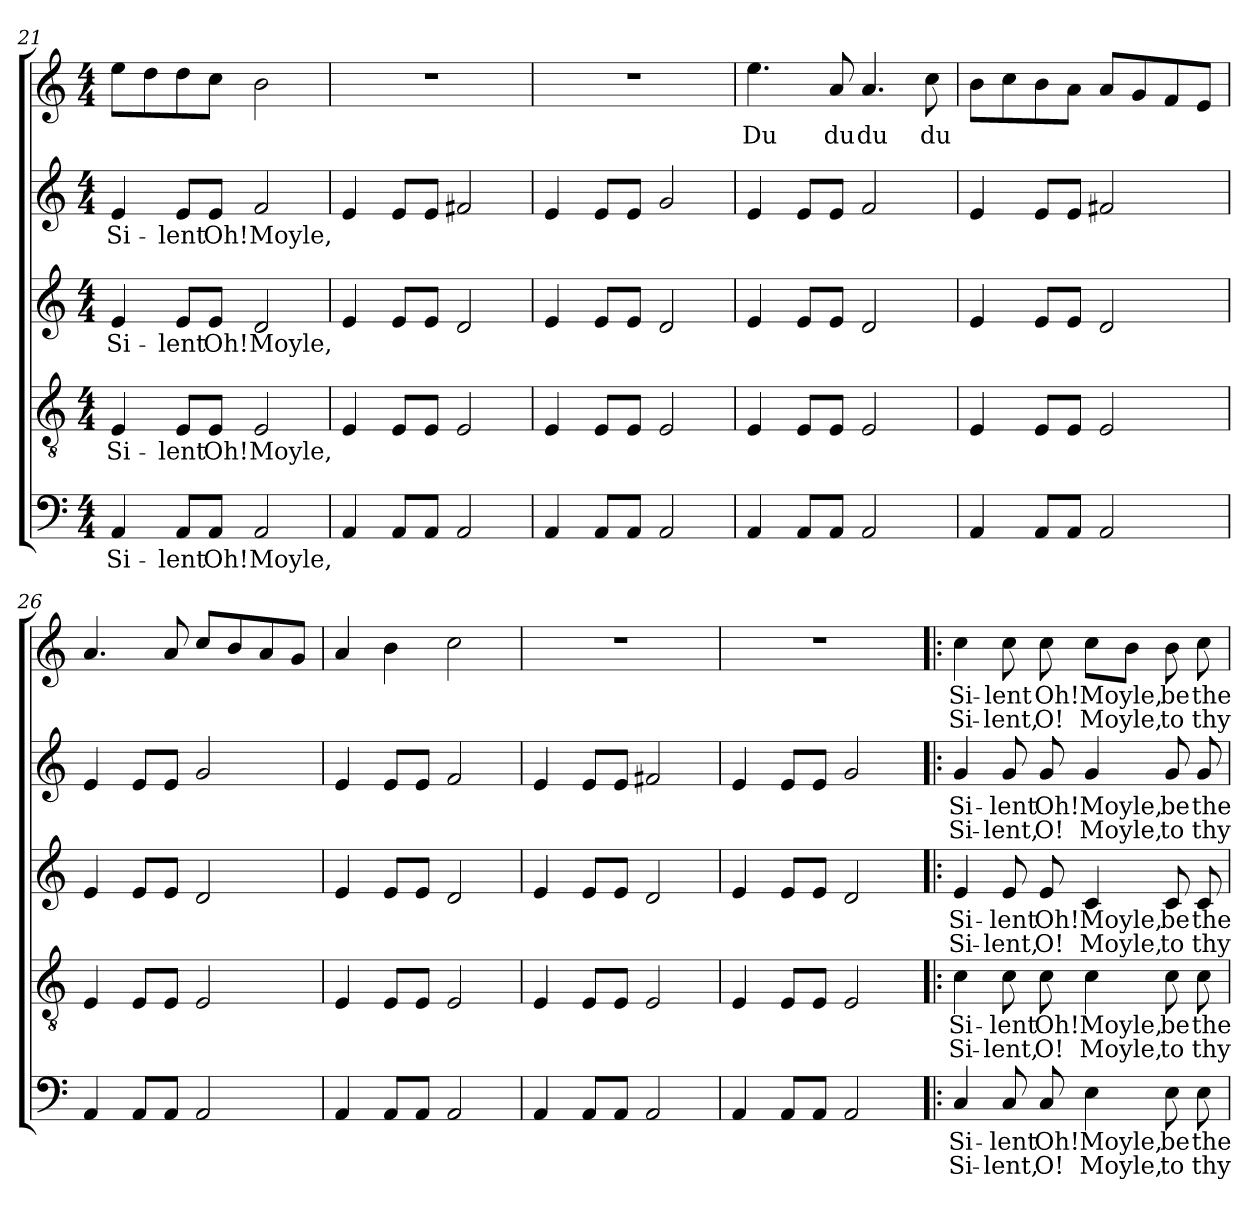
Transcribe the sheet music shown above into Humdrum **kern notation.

**kern	**text	**text	**kern	**text	**text	**kern	**text	**text	**kern	**text	**text	**kern	**text	**text
*part5	*part5	*part5	*part4	*part4	*part4	*part3	*part3	*part3	*part2	*part2	*part2	*part1	*part1	*part1
*staff5	*staff5	*staff5	*staff4	*staff4	*staff4	*staff3	*staff3	*staff3	*staff2	*staff2	*staff2	*staff1	*staff1	*staff1
*clefF4	*	*	*clefGv2	*	*	*clefG2	*	*	*clefG2	*	*	*clefG2	*	*
*k[]	*	*	*k[]	*	*	*k[]	*	*	*k[]	*	*	*k[]	*	*
*C:	*	*	*C:	*	*	*C:	*	*	*C:	*	*	*C:	*	*
*M4/4	*	*	*M4/4	*	*	*M4/4	*	*	*M4/4	*	*	*M4/4	*	*
=21	=21	=21	=21	=21	=21	=21	=21	=21	=21	=21	=21	=21	=21	=21
!	!LO:LY:b	!	!	!LO:LY:b	!	!	!LO:LY:b	!	!	!LO:LY:b	!	!	!	!
4AA/	Si-	.	4E/	Si-	.	4e/	Si-	.	4e/	Si-	.	8ee\L	.	.
.	.	.	.	.	.	.	.	.	.	.	.	8dd\	.	.
!	!LO:LY:b	!	!	!LO:LY:b	!	!	!LO:LY:b	!	!	!LO:LY:b	!	!	!	!
8AA/L	-lent	.	8E/L	-lent	.	8e/L	-lent	.	8e/L	-lent	.	8dd\	.	.
!	!LO:LY:b	!	!	!LO:LY:b	!	!	!LO:LY:b	!	!	!LO:LY:b	!	!	!	!
8AA/J	Oh!	.	8E/J	Oh!	.	8e/J	Oh!	.	8e/J	Oh!	.	8cc\J	.	.
!	!LO:LY:b	!	!	!LO:LY:b	!	!	!LO:LY:b	!	!	!LO:LY:b	!	!	!	!
2AA/	Moyle,	.	2E/	Moyle,	.	2d/	Moyle,	.	2f/	Moyle,	.	2b\	.	.
!!LO:PB:g=z
=22	=22	=22	=22	=22	=22	=22	=22	=22	=22	=22	=22	=22	=22	=22
4AA/	.	.	4E/	.	.	4e/	.	.	4e/	.	.	1r	.	.
8AA/L	.	.	8E/L	.	.	8e/L	.	.	8e/L	.	.	.	.	.
8AA/J	.	.	8E/J	.	.	8e/J	.	.	8e/J	.	.	.	.	.
2AA/	.	.	2E/	.	.	2d/	.	.	2f#X/	.	.	.	.	.
=23	=23	=23	=23	=23	=23	=23	=23	=23	=23	=23	=23	=23	=23	=23
4AA/	.	.	4E/	.	.	4e/	.	.	4e/	.	.	1r	.	.
8AA/L	.	.	8E/L	.	.	8e/L	.	.	8e/L	.	.	.	.	.
8AA/J	.	.	8E/J	.	.	8e/J	.	.	8e/J	.	.	.	.	.
2AA/	.	.	2E/	.	.	2d/	.	.	2g/	.	.	.	.	.
=24	=24	=24	=24	=24	=24	=24	=24	=24	=24	=24	=24	=24	=24	=24
!	!	!	!	!	!	!	!	!	!	!	!	!	!LO:LY:b	!
4AA/	.	.	4E/	.	.	4e/	.	.	4e/	.	.	4.ee\	Du	.
8AA/L	.	.	8E/L	.	.	8e/L	.	.	8e/L	.	.	.	.	.
!	!	!	!	!	!	!	!	!	!	!	!	!	!LO:LY:b	!
8AA/J	.	.	8E/J	.	.	8e/J	.	.	8e/J	.	.	8a/	du	.
!	!	!	!	!	!	!	!	!	!	!	!	!	!LO:LY:b	!
2AA/	.	.	2E/	.	.	2d/	.	.	2f/	.	.	4.a/	du	.
!	!	!	!	!	!	!	!	!	!	!	!	!	!LO:LY:b	!
.	.	.	.	.	.	.	.	.	.	.	.	8cc\	du	.
=25	=25	=25	=25	=25	=25	=25	=25	=25	=25	=25	=25	=25	=25	=25
4AA/	.	.	4E/	.	.	4e/	.	.	4e/	.	.	8b\L	.	.
.	.	.	.	.	.	.	.	.	.	.	.	8cc\	.	.
8AA/L	.	.	8E/L	.	.	8e/L	.	.	8e/L	.	.	8b\	.	.
8AA/J	.	.	8E/J	.	.	8e/J	.	.	8e/J	.	.	8a\J	.	.
2AA/	.	.	2E/	.	.	2d/	.	.	2f#X/	.	.	8a/L	.	.
.	.	.	.	.	.	.	.	.	.	.	.	8g/	.	.
.	.	.	.	.	.	.	.	.	.	.	.	8f/	.	.
.	.	.	.	.	.	.	.	.	.	.	.	8e/J	.	.
=26	=26	=26	=26	=26	=26	=26	=26	=26	=26	=26	=26	=26	=26	=26
4AA/	.	.	4E/	.	.	4e/	.	.	4e/	.	.	4.a/	.	.
8AA/L	.	.	8E/L	.	.	8e/L	.	.	8e/L	.	.	.	.	.
8AA/J	.	.	8E/J	.	.	8e/J	.	.	8e/J	.	.	8a/	.	.
2AA/	.	.	2E/	.	.	2d/	.	.	2g/	.	.	8cc/L	.	.
.	.	.	.	.	.	.	.	.	.	.	.	8b/	.	.
.	.	.	.	.	.	.	.	.	.	.	.	8a/	.	.
.	.	.	.	.	.	.	.	.	.	.	.	8g/J	.	.
=27	=27	=27	=27	=27	=27	=27	=27	=27	=27	=27	=27	=27	=27	=27
4AA/	.	.	4E/	.	.	4e/	.	.	4e/	.	.	4a/	.	.
8AA/L	.	.	8E/L	.	.	8e/L	.	.	8e/L	.	.	4b\	.	.
8AA/J	.	.	8E/J	.	.	8e/J	.	.	8e/J	.	.	.	.	.
2AA/	.	.	2E/	.	.	2d/	.	.	2f/	.	.	2cc\	.	.
!!LO:LB:g=z
=28	=28	=28	=28	=28	=28	=28	=28	=28	=28	=28	=28	=28	=28	=28
4AA/	.	.	4E/	.	.	4e/	.	.	4e/	.	.	1r	.	.
8AA/L	.	.	8E/L	.	.	8e/L	.	.	8e/L	.	.	.	.	.
8AA/J	.	.	8E/J	.	.	8e/J	.	.	8e/J	.	.	.	.	.
2AA/	.	.	2E/	.	.	2d/	.	.	2f#X/	.	.	.	.	.
=29	=29	=29	=29	=29	=29	=29	=29	=29	=29	=29	=29	=29	=29	=29
4AA/	.	.	4E/	.	.	4e/	.	.	4e/	.	.	1r	.	.
8AA/L	.	.	8E/L	.	.	8e/L	.	.	8e/L	.	.	.	.	.
8AA/J	.	.	8E/J	.	.	8e/J	.	.	8e/J	.	.	.	.	.
2AA/	.	.	2E/	.	.	2d/	.	.	2g/	.	.	.	.	.
=30!|:	=30!|:	=30!|:	=30!|:	=30!|:	=30!|:	=30!|:	=30!|:	=30!|:	=30!|:	=30!|:	=30!|:	=30!|:	=30!|:	=30!|:
!	!LO:LY:b	!LO:LY:b	!	!LO:LY:b	!LO:LY:b	!	!LO:LY:b	!LO:LY:b	!	!LO:LY:b	!LO:LY:b	!	!LO:LY:b	!LO:LY:b
4C/	Si-	Si-	4c\	Si-	Si-	4e/	Si-	Si-	4g/	Si-	Si-	4cc\	Si-	Si-
!	!LO:LY:b	!LO:LY:b	!	!LO:LY:b	!LO:LY:b	!	!LO:LY:b	!LO:LY:b	!	!LO:LY:b	!LO:LY:b	!	!LO:LY:b	!LO:LY:b
8C/	-lent	-lent,	8c\	-lent	-lent,	8e/	-lent	-lent,	8g/	-lent	-lent,	8cc\	-lent	-lent,
!	!LO:LY:b	!LO:LY:b	!	!LO:LY:b	!LO:LY:b	!	!LO:LY:b	!LO:LY:b	!	!LO:LY:b	!LO:LY:b	!	!LO:LY:b	!LO:LY:b
8C/	Oh!	O!	8c\	Oh!	O!	8e/	Oh!	O!	8g/	Oh!	O!	8cc\	Oh!	O!
!	!LO:LY:b	!LO:LY:b	!	!LO:LY:b	!LO:LY:b	!	!LO:LY:b	!LO:LY:b	!	!LO:LY:b	!LO:LY:b	!	!LO:LY:b	!LO:LY:b
4E\	Moyle,	Moyle,	4c\	Moyle,	Moyle,	4c/	Moyle,	Moyle,	4g/	Moyle,	Moyle,	8cc\L	Moyle,	Moyle,
.	.	.	.	.	.	.	.	.	.	.	.	8b\J	.	.
!	!LO:LY:b	!LO:LY:b	!	!LO:LY:b	!LO:LY:b	!	!LO:LY:b	!LO:LY:b	!	!LO:LY:b	!LO:LY:b	!	!LO:LY:b	!LO:LY:b
8E\	be	to	8c\	be	to	8c/	be	to	8g/	be	to	8b\	be	to
!	!LO:LY:b	!LO:LY:b	!	!LO:LY:b	!LO:LY:b	!	!LO:LY:b	!LO:LY:b	!	!LO:LY:b	!LO:LY:b	!	!LO:LY:b	!LO:LY:b
8E\	the	thy	8c\	the	thy	8c/	the	thy	8g/	the	thy	8cc\	the	thy
=	=	=	=	=	=	=	=	=	=	=	=	=	=	=
*-	*-	*-	*-	*-	*-	*-	*-	*-	*-	*-	*-	*-	*-	*-
